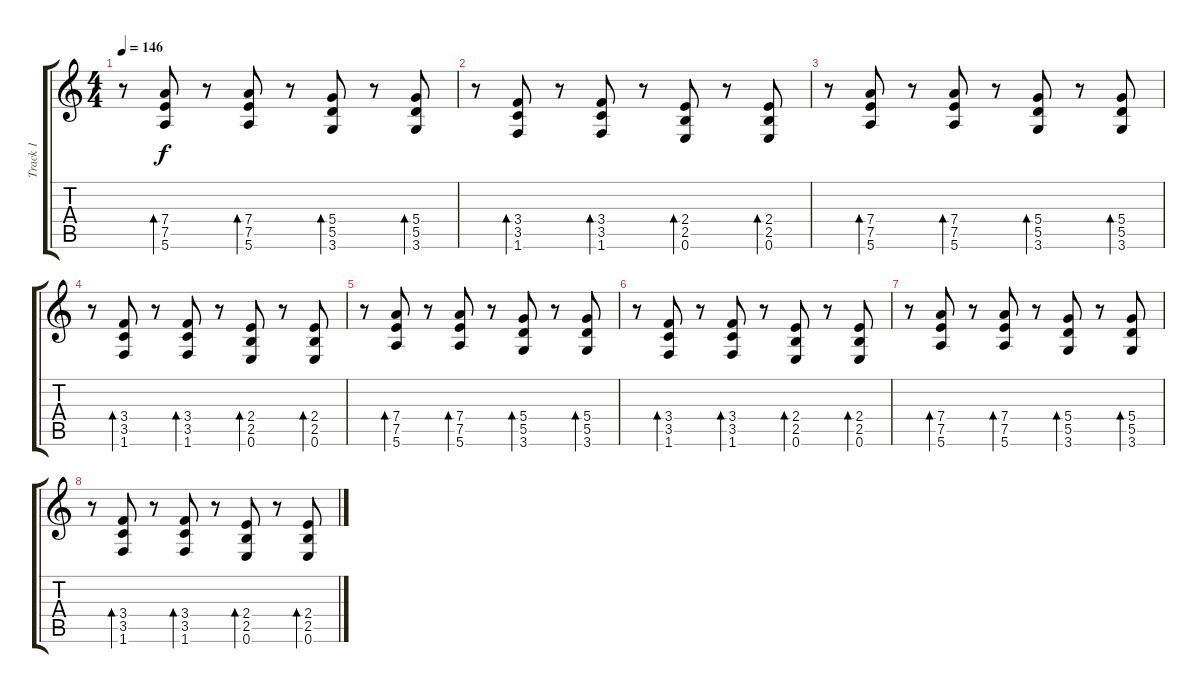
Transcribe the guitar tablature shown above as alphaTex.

\track ("Track 1" "Track 1") {instrument acousticguitarsteel}
\staff {score tabs}
\tuning (E4 B3 G3 D3 A2 E2) {hide}
\ts (4 4)
\tempo 146
\clef g2
\ks c
r.8{dy f} (7.4 7.5 5.6).8{bd 240} r.8 (7.4 7.5 5.6).8{bd 240} r.8 (5.4 5.5 3.6).8{bd 240} r.8 (5.4 5.5 3.6).8{bd 240} |
r.8 (3.4 3.5 1.6).8{bd 240} r.8 (3.4 3.5 1.6).8{bd 240} r.8 (2.4 2.5 0.6).8{bd 240} r.8 (2.4 2.5 0.6).8{bd 240} |
r.8 (7.4 7.5 5.6).8{bd 240} r.8 (7.4 7.5 5.6).8{bd 240} r.8 (5.4 5.5 3.6).8{bd 240} r.8 (5.4 5.5 3.6).8{bd 240} |
r.8 (3.4 3.5 1.6).8{bd 240} r.8 (3.4 3.5 1.6).8{bd 240} r.8 (2.4 2.5 0.6).8{bd 240} r.8 (2.4 2.5 0.6).8{bd 240} |
r.8 (7.4 7.5 5.6).8{bd 240} r.8 (7.4 7.5 5.6).8{bd 240} r.8 (5.4 5.5 3.6).8{bd 240} r.8 (5.4 5.5 3.6).8{bd 240} |
r.8 (3.4 3.5 1.6).8{bd 240} r.8 (3.4 3.5 1.6).8{bd 240} r.8 (2.4 2.5 0.6).8{bd 240} r.8 (2.4 2.5 0.6).8{bd 240} |
r.8 (7.4 7.5 5.6).8{bd 240} r.8 (7.4 7.5 5.6).8{bd 240} r.8 (5.4 5.5 3.6).8{bd 240} r.8 (5.4 5.5 3.6).8{bd 240} |
r.8 (3.4 3.5 1.6).8{bd 240} r.8 (3.4 3.5 1.6).8{bd 240} r.8 (2.4 2.5 0.6).8{bd 240} r.8 (2.4 2.5 0.6).8{bd 240}
